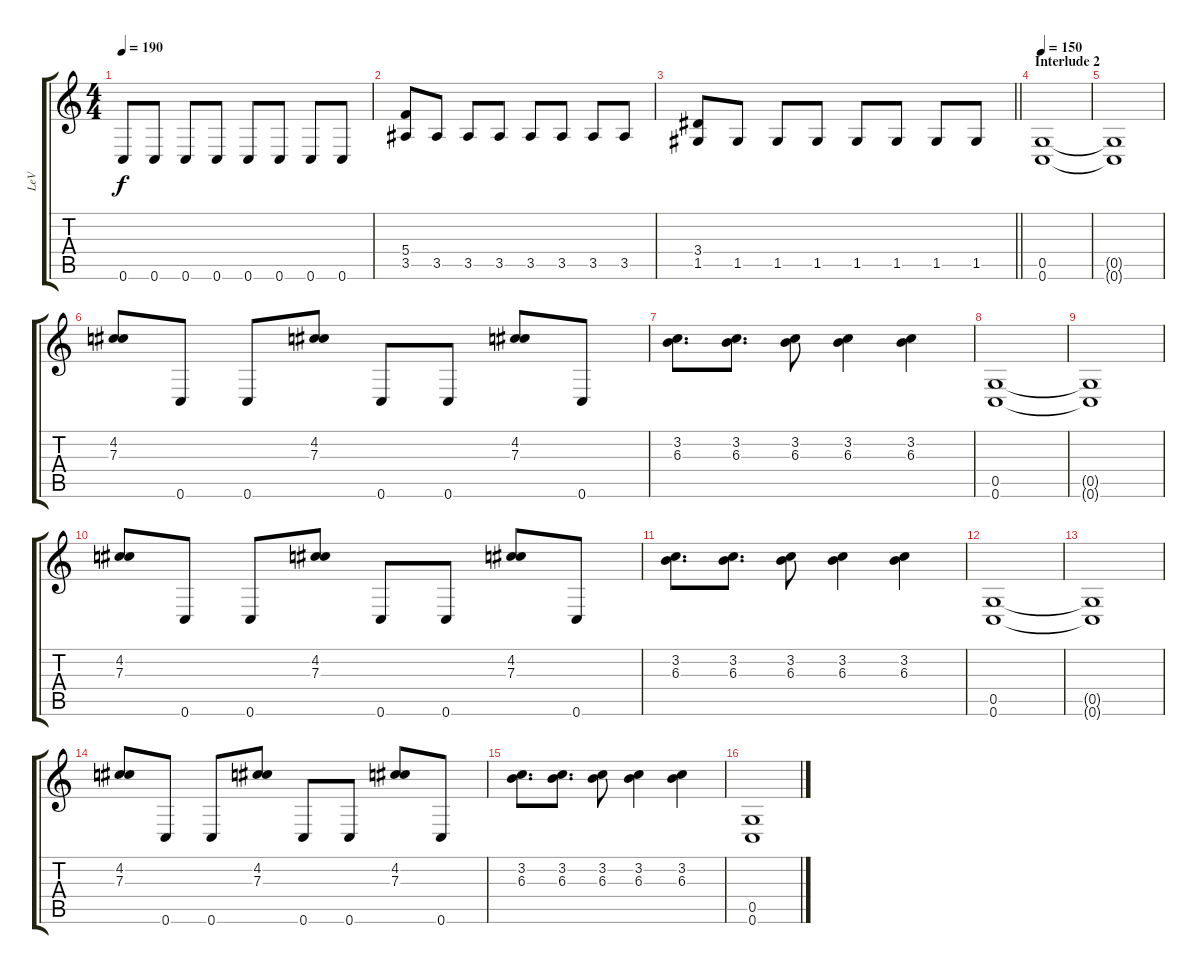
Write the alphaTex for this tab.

\track ("LeV" "LeV") {instrument distortionguitar}
\staff {score tabs}
\tuning (D4 A3 F3 C3 G2 C2) {hide}
\ts (4 4)
\tempo 190
\clef g2
\ks c
0.6.8{dy f} 0.6.8 0.6.8 0.6.8 0.6.8 0.6.8 0.6.8 0.6.8 |
(5.4 3.5).8 3.5.8 3.5.8 3.5.8 3.5.8 3.5.8 3.5.8 3.5.8 |
\barLineRight lightlight
(3.4 1.5).8 1.5.8 1.5.8 1.5.8 1.5.8 1.5.8 1.5.8 1.5.8 |
\section ("" "Interlude 2")
\tempo 150
(0.5 0.6).1 |
(0.5{t} 0.6{t}).1 |
(4.2 7.3).8 0.6.8 0.6.8 (4.2 7.3).8 0.6.8 0.6.8 (4.2 7.3).8 0.6.8 |
(3.2 6.3).8{d} (3.2 6.3).8{d} (3.2 6.3).8 (3.2 6.3).4 (3.2 6.3).4 |
(0.5 0.6).1 |
(0.5{t} 0.6{t}).1 |
(4.2 7.3).8 0.6.8 0.6.8 (4.2 7.3).8 0.6.8 0.6.8 (4.2 7.3).8 0.6.8 |
(3.2 6.3).8{d} (3.2 6.3).8{d} (3.2 6.3).8 (3.2 6.3).4 (3.2 6.3).4 |
(0.5 0.6).1 |
(0.5{t} 0.6{t}).1 |
(4.2 7.3).8 0.6.8 0.6.8 (4.2 7.3).8 0.6.8 0.6.8 (4.2 7.3).8 0.6.8 |
(3.2 6.3).8{d} (3.2 6.3).8{d} (3.2 6.3).8 (3.2 6.3).4 (3.2 6.3).4 |
(0.5 0.6).1
